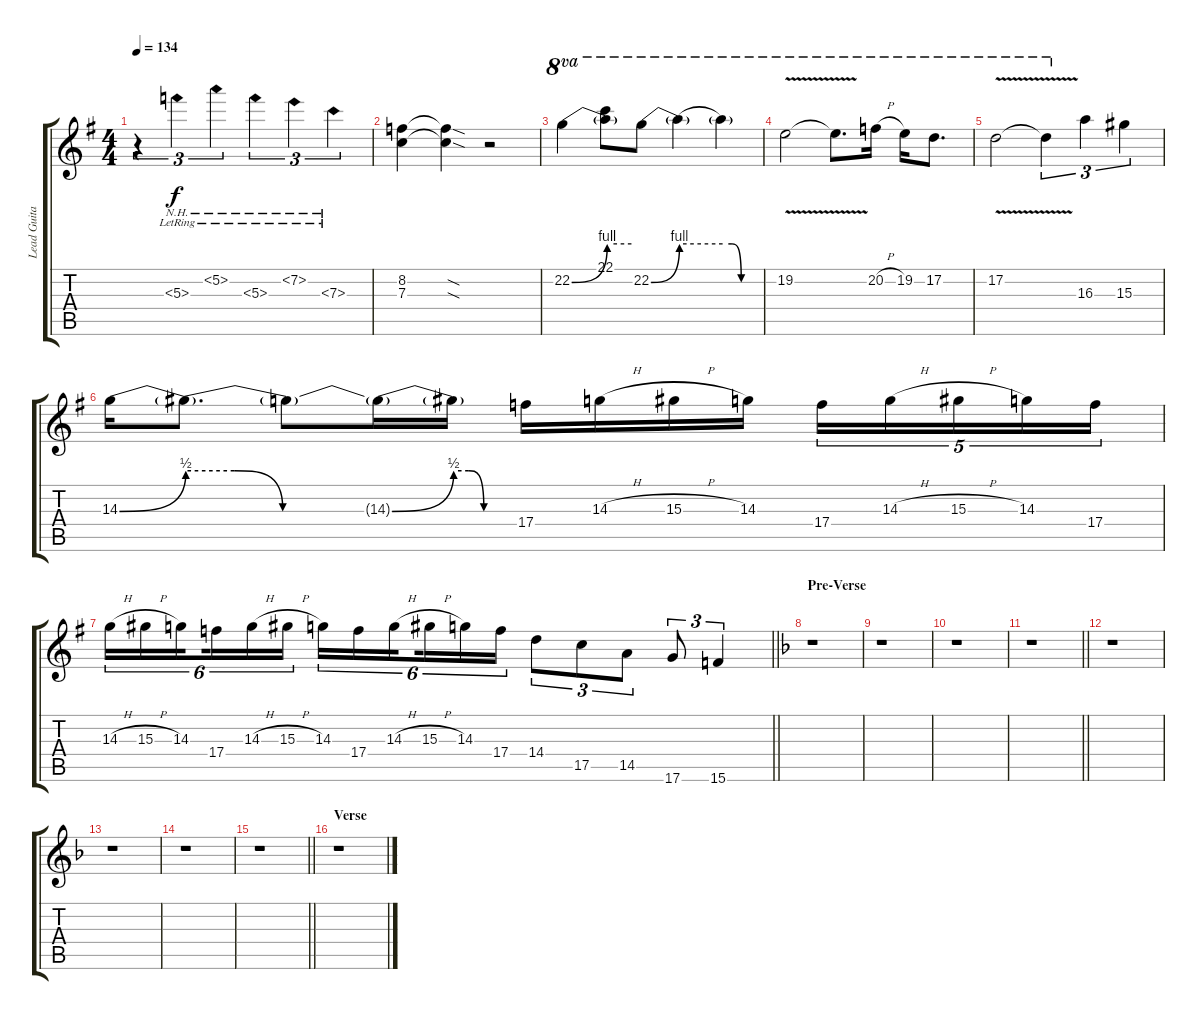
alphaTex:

\track ("Lead Guitar 1" "Lead Guita") {instrument distortionguitar}
\staff {score tabs}
\tuning (D4 A3 F3 C3 G2 D2) {hide}
\ts (4 4)
\tempo 134
\clef g2
\ks eminor
r.4{tu (3 2) dy f} 5.3{nh lr}.4{tu (3 2)} 5.2{nh lr}.4{tu (3 2)} 5.3{nh lr}.4{tu (3 2)} 7.2{nh lr}.4{tu (3 2)} 7.3{nh lr}.4{tu (3 2)} |
(8.2 7.3).4 (8.2{sod t} 7.3{sod t}).4 r.2 |
22.2{be (bend 0 0 60 4)}.4{ot 8va} (22.1 22.2{be (hold 0 4 60 4) t}).8{ot 8va} 22.2{be (bend 0 0 60 4)}.8{ot 8va} 22.2{be (hold 0 4 60 4) t}.4{ot 8va} 22.2{be (custom 0 4 15 4 30 0 60 0) t}.4{ot 8va} |
19.2{v}.2{ot 8va} 19.2{v t}.8{d ot 8va} 20.2{h}.16{ot 8va} 19.2.16{ot 8va} 17.2.8{d ot 8va} |
17.2{v}.2{ot 8va} 17.2{v t}.4{tu (3 2) ot 8va} 16.3.4{tu (3 2)} 15.3.4{tu (3 2)} |
14.3{be (bend 0 0 60 2)}.16 14.3{be (custom 0 2 15 2 30 0 60 0) t}.8{d} 14.3{t}.8 14.3{be (bend 0 0 60 2) t}.16 14.3{be (custom 0 2 15 2 30 0 60 0) t}.16 17.4.16 14.3{h}.16 15.3{h}.16 14.3.16 17.4.16{tu (5 4)} 14.3{h}.16{tu (5 4)} 15.3{h}.16{tu (5 4)} 14.3.16{tu (5 4)} 17.4.16{tu (5 4)} |
\barLineRight lightlight
14.3{h}.16{tu (6 4)} 15.3{h}.16{tu (6 4)} 14.3.16{tu (6 4) beam splitsecondary} 17.4.16{tu (6 4)} 14.3{h}.16{tu (6 4)} 15.3{h}.16{tu (6 4)} 14.3.16{tu (6 4)} 17.4.16{tu (6 4)} 14.3{h}.16{tu (6 4) beam splitsecondary} 15.3{h}.16{tu (6 4)} 14.3.16{tu (6 4)} 17.4.16{tu (6 4)} 14.4.8{tu (3 2)} 17.5.8{tu (3 2)} 14.5.8{tu (3 2)} 17.6.8{tu (3 2)} 15.6.4{tu (3 2)} |
\section ("" "Pre-Verse")
\ks dminor
r.1 |
r.1 |
r.1 |
\barLineRight lightlight
r.1 |
r.1 |
r.1 |
r.1 |
\barLineRight lightlight
r.1 |
\section ("" "Verse")
r.1
